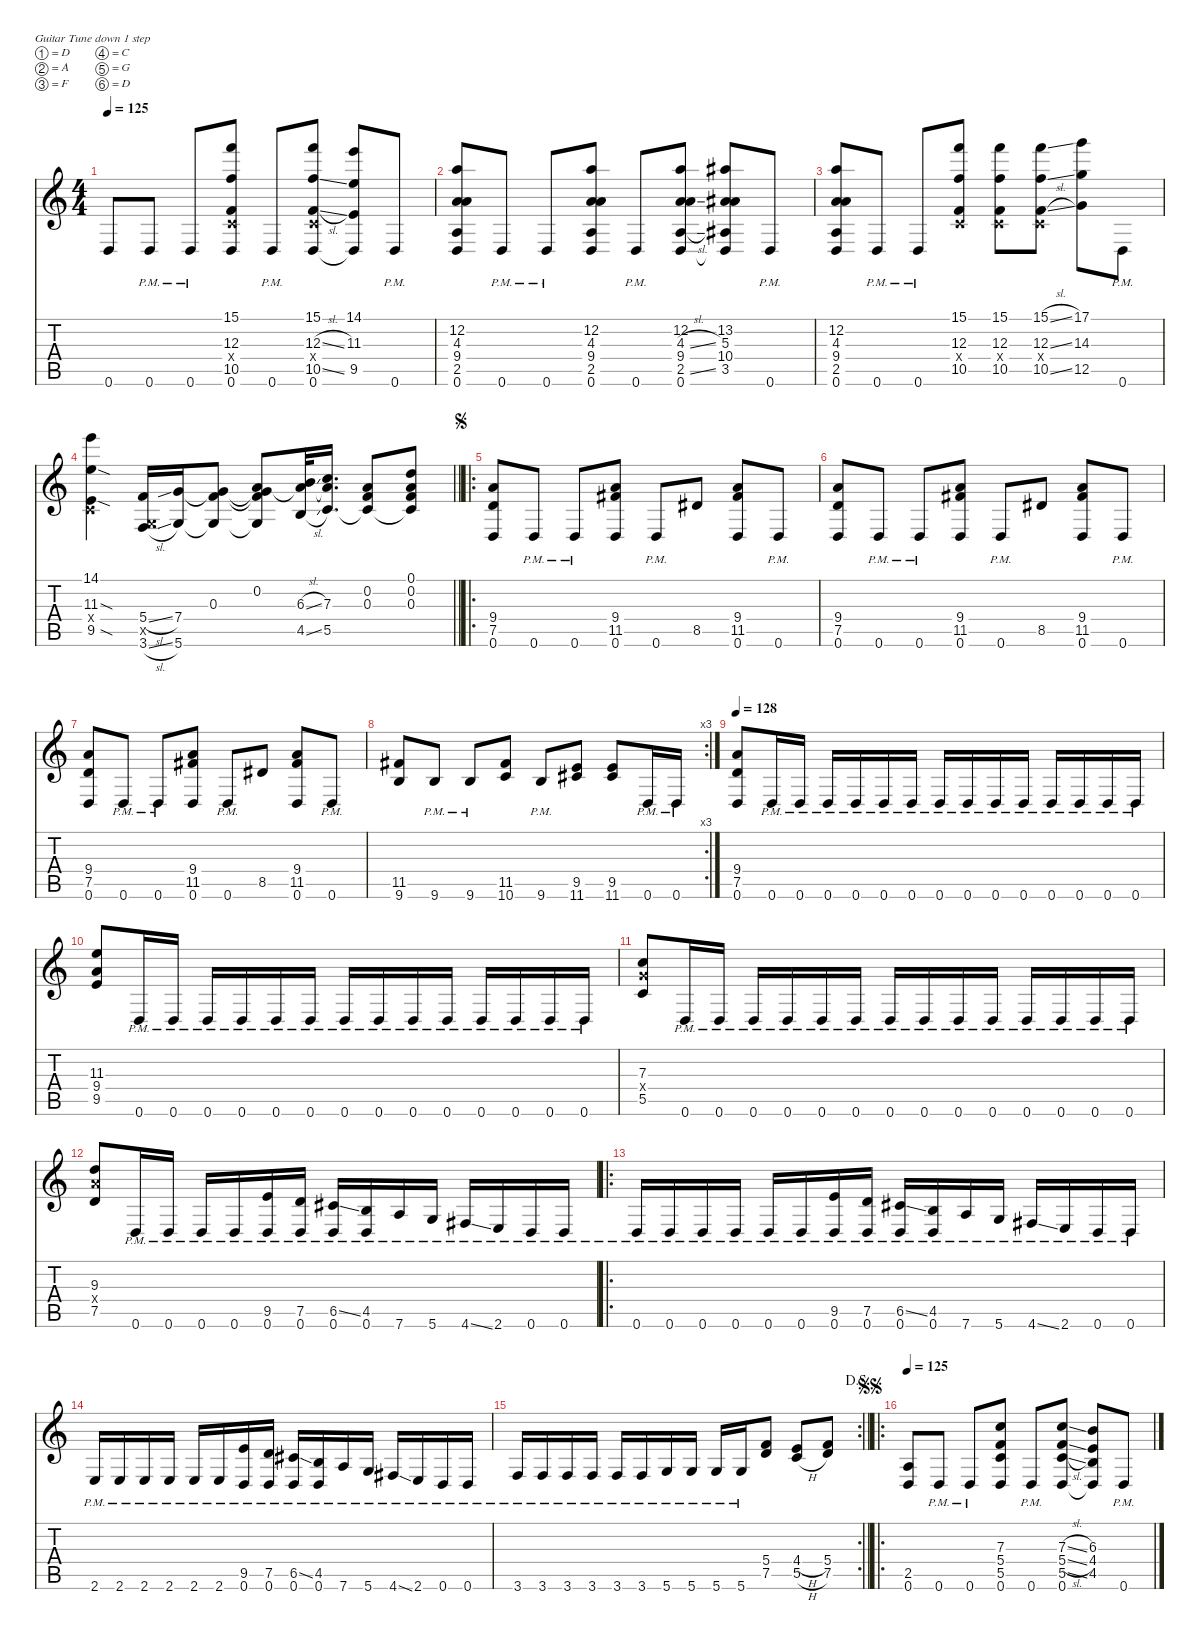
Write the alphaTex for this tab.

\defaultSystemsLayout 4
\hideDynamics
\bracketExtendMode nobrackets
\singleTrackTrackNamePolicy hidden
\multiTrackTrackNamePolicy hidden
\firstSystemTrackNameMode fullname
\firstSystemTrackNameOrientation horizontal
\otherSystemsTrackNameOrientation horizontal
\track ("Track 1" "dist.guit.") {instrument distortionguitar}
\staff {score tabs}
\tuning (D4 A3 F3 C3 G2 D2)
\ts (4 4)
\beaming (8 2 2 2 2)
\tempo 125
\clef g2
\ks c
0.6.8{dy f instrument distortionguitar beam Up} 0.6{pm}.8{beam Up} 0.6{pm}.8{beam Up} (15.1 12.3 0.4{x} 10.5 0.6).8{beam Up} 0.6{pm}.8{beam Up} (15.1 12.3{sl} 0.4{x} 10.5{sl} 0.6).8{beam Up} (14.1 11.3 9.5 0.6{t}).8{beam Up} 0.6{pm}.8{beam Up} |
(12.2 4.3 9.4 2.5 0.6).8{beam Up} 0.6{pm}.8{beam Up} 0.6{pm}.8{beam Up} (12.2 4.3 9.4 2.5 0.6).8{beam Up} 0.6{pm}.8{beam Up} (12.2 4.3{sl} 9.4 2.5{sl} 0.6).8{beam Up} (13.2{acc #} 5.3{acc #} 10.4{acc #} 3.5{acc #} 0.6{t}).8{beam Up} 0.6{pm}.8{beam Up} |
(12.2 4.3 9.4 2.5 0.6).8{beam Up} 0.6{pm}.8{beam Up} 0.6{pm}.8{beam Up} (15.1 12.3 0.4{x} 10.5).8{beam Up} (15.1 12.3 0.4{x} 10.5).8{beam Down} (15.1{sl} 12.3{sl} 0.4{x} 10.5{sl}).8{beam Down} (17.1 14.3 12.5).8{beam Down} 0.6{pm}.8{beam Down} |
\barLineRight lightlight
(14.1 11.3{sod} 0.4{x} 9.5{sod}).4{beam Down} (5.4{sl} 0.5{x} 3.6{sl}).16{beam Up} (7.4 5.6).16{beam Up} (0.3 7.4{t} 5.6{t}).8{beam Up} (0.2 0.3{t} 7.4{t} 5.6{t}).8{beam Up} (0.2{t} 6.3{sl} 4.5{sl}).32{beam Up} (0.2{t} 7.3 5.5).16{d beam Up} (0.2 0.3 5.5{t}).8{beam Up} (0.1 0.2 0.3 5.5{t}).8{beam Up} |
\ro
\jump segno
(9.4 7.5 0.6).8{beam Up} 0.6{pm}.8{beam Up} 0.6{pm}.8{beam Up} (9.4 11.5{acc #} 0.6).8{beam Up} 0.6{pm}.8{beam Up} 8.5{acc #}.8{beam Up} (9.4 11.5{acc #} 0.6).8{beam Up} 0.6{pm}.8{beam Up} |
(9.4 7.5 0.6).8{beam Up} 0.6{pm}.8{beam Up} 0.6{pm}.8{beam Up} (9.4 11.5{acc #} 0.6).8{beam Up} 0.6{pm}.8{beam Up} 8.5{acc #}.8{beam Up} (9.4 11.5{acc #} 0.6).8{beam Up} 0.6{pm}.8{beam Up} |
(9.4 7.5 0.6).8{beam Up} 0.6{pm}.8{beam Up} 0.6{pm}.8{beam Up} (9.4 11.5{acc #} 0.6).8{beam Up} 0.6{pm}.8{beam Up} 8.5{acc #}.8{beam Up} (9.4 11.5{acc #} 0.6).8{beam Up} 0.6{pm}.8{beam Up} |
\rc 3
(11.5{acc #} 9.6).8{beam Up} 9.6{pm}.8{beam Up} 9.6{pm}.8{beam Up} (11.5{acc #} 10.6).8{beam Up} 9.6{pm}.8{beam Up} (9.5 11.6{acc #}).8{beam Up} (9.5 11.6{acc #}).8{beam Up} 0.6{pm}.16{beam Up} 0.6{pm}.16{beam Up} |
\tempo 128
(9.4 7.5 0.6).8{beam Up} 0.6{pm}.16{beam Up} 0.6{pm}.16{beam Up} 0.6{pm}.16{beam Up} 0.6{pm}.16{beam Up} 0.6{pm}.16{beam Up} 0.6{pm}.16{beam Up} 0.6{pm}.16{beam Up} 0.6{pm}.16{beam Up} 0.6{pm}.16{beam Up} 0.6{pm}.16{beam Up} 0.6{pm}.16{beam Up} 0.6{pm}.16{beam Up} 0.6{pm}.16{beam Up} 0.6{pm}.16{beam Up} |
(11.3 9.4 9.5).8{beam Up} 0.6{pm}.16{beam Up} 0.6{pm}.16{beam Up} 0.6{pm}.16{beam Up} 0.6{pm}.16{beam Up} 0.6{pm}.16{beam Up} 0.6{pm}.16{beam Up} 0.6{pm}.16{beam Up} 0.6{pm}.16{beam Up} 0.6{pm}.16{beam Up} 0.6{pm}.16{beam Up} 0.6{pm}.16{beam Up} 0.6{pm}.16{beam Up} 0.6{pm}.16{beam Up} 0.6{pm}.16{beam Up} |
(7.3 7.4{x} 5.5).8{beam Up} 0.6{pm}.16{beam Up} 0.6{pm}.16{beam Up} 0.6{pm}.16{beam Up} 0.6{pm}.16{beam Up} 0.6{pm}.16{beam Up} 0.6{pm}.16{beam Up} 0.6{pm}.16{beam Up} 0.6{pm}.16{beam Up} 0.6{pm}.16{beam Up} 0.6{pm}.16{beam Up} 0.6{pm}.16{beam Up} 0.6{pm}.16{beam Up} 0.6{pm}.16{beam Up} 0.6{pm}.16{beam Up} |
(9.3 9.4{x} 7.5).8{beam Up} 0.6{pm}.16{beam Up} 0.6{pm}.16{beam Up} 0.6{pm}.16{beam Up} 0.6{pm}.16{beam Up} (9.5 0.6{pm}).16{beam Up} (7.5 0.6{pm}).16{beam Up} (6.5{ss acc #} 0.6{pm}).16{beam Up} (4.5 0.6{pm}).16{beam Up} 7.6{pm}.16{beam Up} 5.6{pm}.16{beam Up} 4.6{ss pm acc #}.16{beam Up} 2.6{pm}.16{beam Up} 0.6{pm}.16{beam Up} 0.6{pm}.16{beam Up} |
\ro
0.6{pm}.16{beam Up} 0.6{pm}.16{beam Up} 0.6{pm}.16{beam Up} 0.6{pm}.16{beam Up} 0.6{pm}.16{beam Up} 0.6{pm}.16{beam Up} (9.5 0.6{pm}).16{beam Up} (7.5 0.6{pm}).16{beam Up} (6.5{ss acc #} 0.6{pm}).16{beam Up} (4.5 0.6{pm}).16{beam Up} 7.6{pm}.16{beam Up} 5.6{pm}.16{beam Up} 4.6{ss pm acc #}.16{beam Up} 2.6{pm}.16{beam Up} 0.6{pm}.16{beam Up} 0.6{pm}.16{beam Up} |
2.6{pm}.16{beam Up} 2.6{pm}.16{beam Up} 2.6{pm}.16{beam Up} 2.6{pm}.16{beam Up} 2.6{pm}.16{beam Up} 2.6{pm}.16{beam Up} (9.5 0.6{pm}).16{beam Up} (7.5 0.6{pm}).16{beam Up} (6.5{ss acc #} 0.6{pm}).16{beam Up} (4.5 0.6{pm}).16{beam Up} 7.6{pm}.16{beam Up} 5.6{pm}.16{beam Up} 4.6{ss pm acc #}.16{beam Up} 2.6{pm}.16{beam Up} 0.6{pm}.16{beam Up} 0.6{pm}.16{beam Up} |
\rc 2
\jump dalsegno
\barLineRight lightlight
3.6{pm}.16{beam Up} 3.6{pm}.16{beam Up} 3.6{pm}.16{beam Up} 3.6{pm}.16{beam Up} 3.6{pm}.16{beam Up} 3.6{pm}.16{beam Up} 5.6{pm}.16{beam Up} 5.6{pm}.16{beam Up} 5.6{pm}.16{beam Up} 5.6{pm}.16{beam Up} (5.4 7.5).8{beam Up} (4.4{h} 5.5{h}).8{beam Up} (5.4 7.5).8{beam Up} |
\ro
\jump segnosegno
\tempo 125
(2.5 0.6).8{beam Up} 0.6{pm}.8{beam Up} 0.6{pm}.8{beam Up} (7.3 5.4 5.5 0.6).8{beam Up} 0.6{pm}.8{beam Up} (7.3{sl} 5.4{sl} 5.5{sl} 0.6).8{beam Up} (6.3 4.4 4.5 0.6{t}).8{beam Up} 0.6{pm}.8{beam Up}
